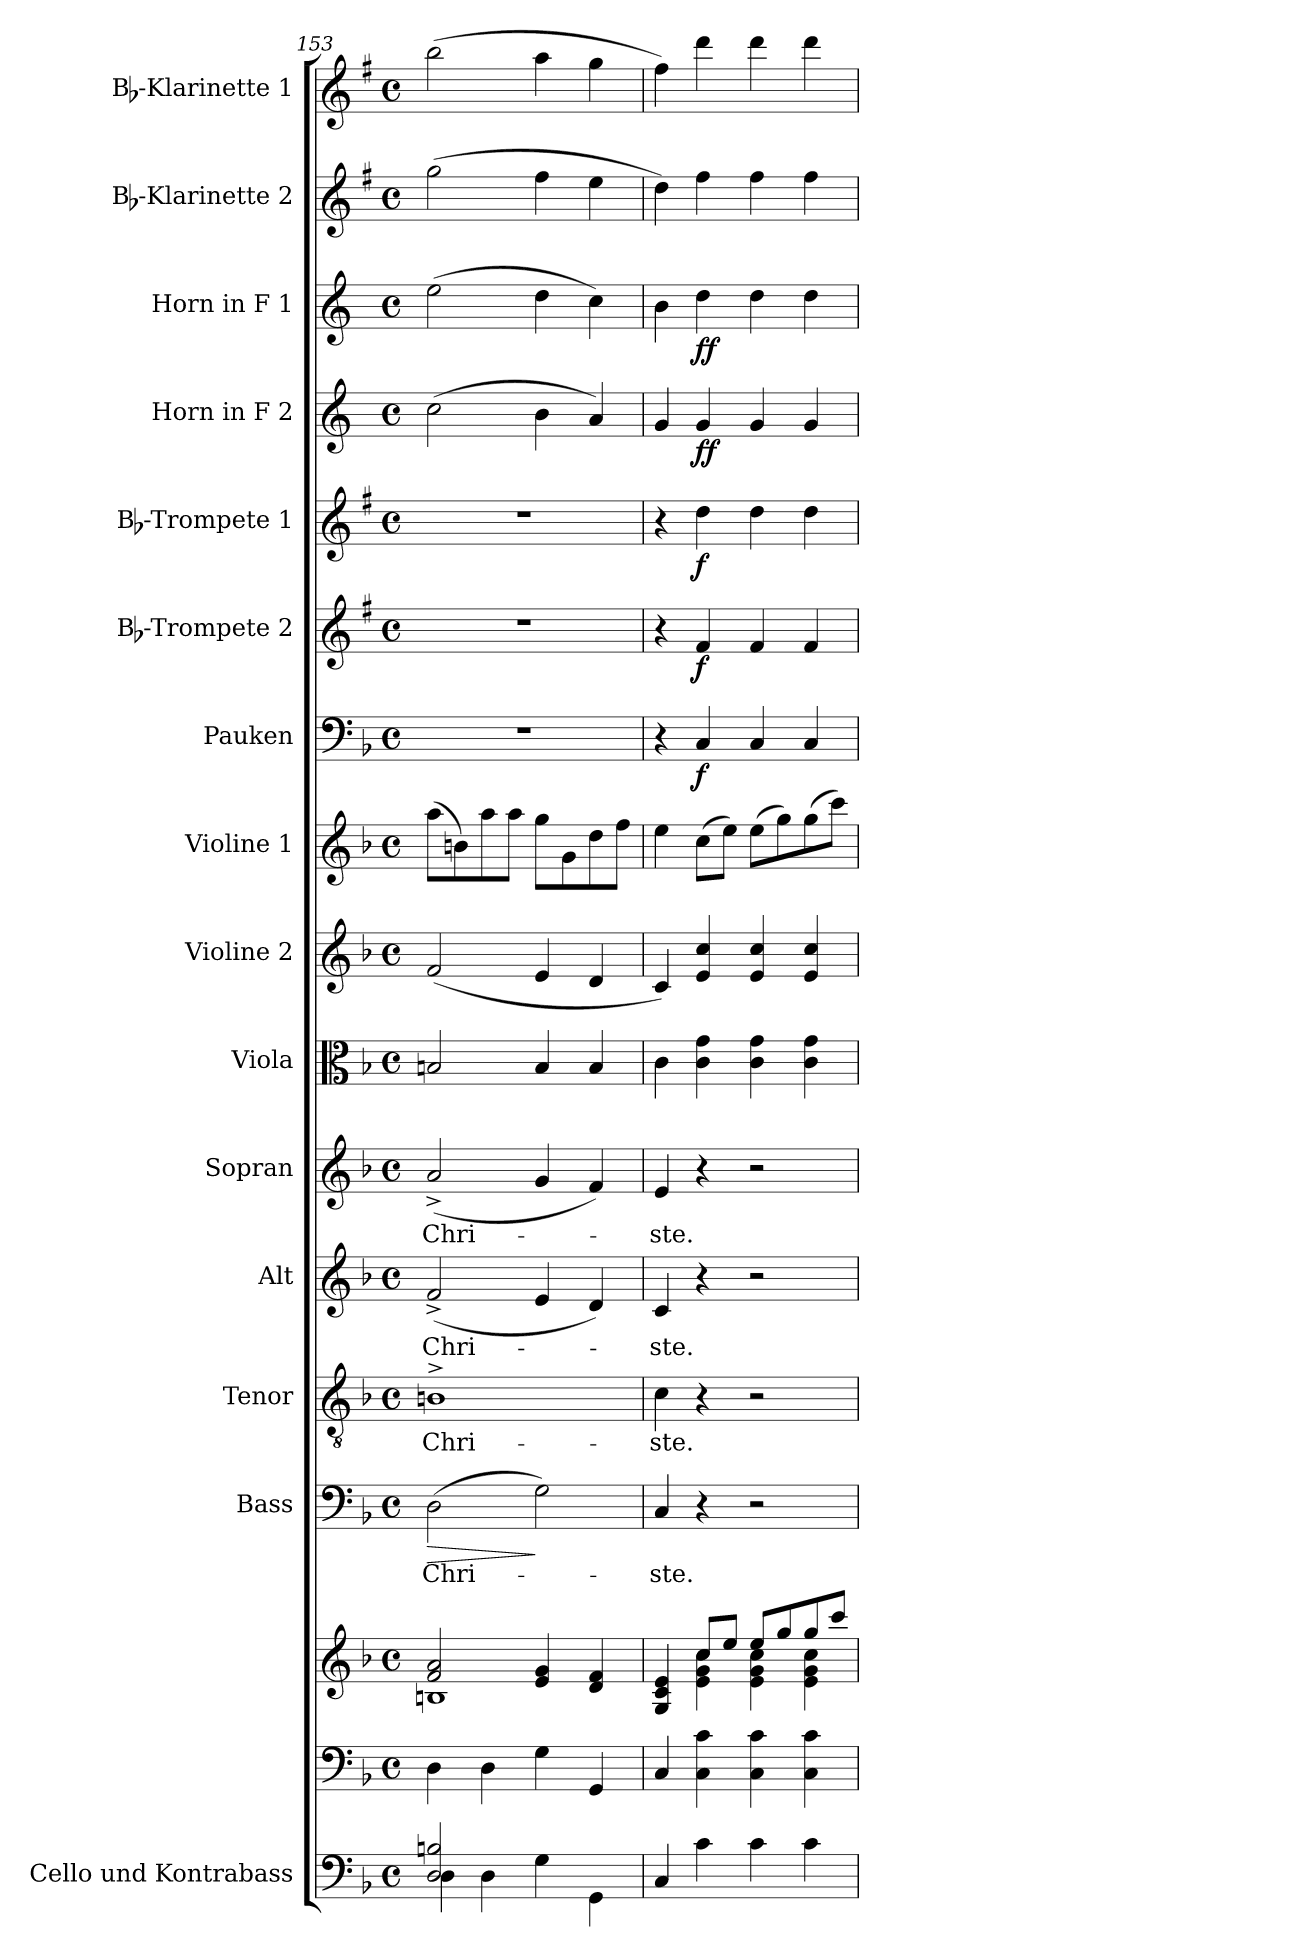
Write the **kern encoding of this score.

**kern	**kern	**kern	**kern	**text	**dynam	**kern	**text	**kern	**text	**kern	**text	**kern	**kern	**kern	**kern	**dynam	**kern	**dynam	**kern	**dynam	**kern	**dynam	**kern	**dynam	**kern	**kern
*part16	*part15	*part15	*part14	*part14	*part14	*part13	*part13	*part12	*part12	*part11	*part11	*part10	*part9	*part8	*part7	*part7	*part6	*part6	*part5	*part5	*part4	*part4	*part3	*part3	*part2	*part1
*staff17	*staff16	*staff15	*staff14	*staff14	*staff14	*staff13	*staff13	*staff12	*staff12	*staff11	*staff11	*staff10	*staff9	*staff8	*staff7	*staff7	*staff6	*staff6	*staff5	*staff5	*staff4	*staff4	*staff3	*staff3	*staff2	*staff1
*I"Cello und Kontrabass	*	*	*I"Bass	*	*	*I"Tenor	*	*I"Alt	*	*I"Sopran	*	*I"Viola	*I"Violine 2	*I"Violine 1	*I"Pauken	*	*I"Bb-Trompete 2	*	*I"Bb-Trompete 1	*	*I"Horn in F 2	*	*I"Horn in F 1	*	*I"Bb-Klarinette 2	*I"Bb-Klarinette 1
*I'Kb.	*	*	*I'B.	*	*	*I'T.	*	*I'A.	*	*I'S.	*	*I'Vla.	*I'Vl. 2	*I'Vl. 1	*I'Pk.	*	*I'Bb Trp. 2	*	*I'Bb Trp. 1	*	*	*	*	*	*I'Bb Kl. 2	*I'Bb Kl. 1
*clefF4	*clefF4	*clefG2	*clefF4	*	*	*clefGv2	*	*clefG2	*	*clefG2	*	*clefC3	*clefG2	*clefG2	*clefF4	*	*clefG2	*	*clefG2	*	*clefG2	*	*clefG2	*	*clefG2	*clefG2
*ITrd7c12	*	*	*	*	*	*	*	*	*	*	*	*	*	*	*	*	*ITrd1c2	*	*ITrd1c2	*	*ITrd4c7	*	*ITrd4c7	*	*ITrd1c2	*ITrd1c2
*k[b-]	*k[b-]	*k[b-]	*k[b-]	*	*	*k[b-]	*	*k[b-]	*	*k[b-]	*	*k[b-]	*k[b-]	*k[b-]	*k[b-]	*	*k[b-]	*	*k[b-]	*	*k[b-]	*	*k[b-]	*	*k[b-]	*k[b-]
*F:	*F:	*F:	*F:	*	*	*F:	*	*F:	*	*F:	*	*F:	*F:	*F:	*F:	*	*F:	*	*F:	*	*F:	*	*F:	*	*F:	*F:
*M4/4	*M4/4	*M4/4	*M4/4	*	*	*M4/4	*	*M4/4	*	*M4/4	*	*M4/4	*M4/4	*M4/4	*M4/4	*	*M4/4	*	*M4/4	*	*M4/4	*	*M4/4	*	*M4/4	*M4/4
*met(c)	*met(c)	*met(c)	*met(c)	*	*	*met(c)	*	*met(c)	*	*met(c)	*	*met(c)	*met(c)	*met(c)	*met(c)	*	*met(c)	*	*met(c)	*	*met(c)	*	*met(c)	*	*met(c)	*met(c)
=153	=153	=153	=153	=153	=153	=153	=153	=153	=153	=153	=153	=153	=153	=153	=153	=153	=153	=153	=153	=153	=153	=153	=153	=153	=153	=153
*^	*	*^	*	*	*	*	*	*	*	*	*	*	*	*	*	*	*	*	*	*	*	*	*	*	*	*
!	!	!	!	!	!	!LO:LY:b	!LO:HP:b	!	!LO:LY:b	!	!LO:LY:b	!	!LO:LY:b	!	!	!	!	!	!	!	!	!	!	!	!	!	!	!
2DD/ 2BBn/	4DD\	4D\	2f/ 2a/	1Bn	(>2D\	Chri-	>	1Bn^>	Chri-	(<2f^>/	Chri-	(<2a^>/	Chri-	2Bn/	(<2f/	(>8aa\L	1r	.	1r	.	1r	.	(>2f\	.	(>2a\	.	(>2ff\	(>2aa\
.	.	.	.	.	.	.	.	.	.	.	.	.	.	.	.	8bn\)	.	.	.	.	.	.	.	.	.	.	.	.
.	4DD\	4D\	.	.	.	.	.	.	.	.	.	.	.	.	.	8aa\	.	.	.	.	.	.	.	.	.	.	.	.
.	.	.	.	.	.	.	.	.	.	.	.	.	.	.	.	8aa\J	.	.	.	.	.	.	.	.	.	.	.	.
2ryy	4GG\	4G\	4e/ 4g/	.	2G\)	.	]	.	.	4e/	.	4g/	.	4B/	4e/	8gg\L	.	.	.	.	.	.	4e\	.	4g\	.	4ee\	4gg\
.	.	.	.	.	.	.	.	.	.	.	.	.	.	.	.	8g\	.	.	.	.	.	.	.	.	.	.	.	.
.	4GGG\	4GG/	4d/ 4f/	.	.	.	.	.	.	4d/)	.	4f/)	.	4B/	4d/	8dd\	.	.	.	.	.	.	4d/)	.	4f\)	.	4dd\	4ff\
.	.	.	.	.	.	.	.	.	.	.	.	.	.	.	.	8ff\J	.	.	.	.	.	.	.	.	.	.	.	.
*v	*v	*	*	*	*	*	*	*	*	*	*	*	*	*	*	*	*	*	*	*	*	*	*	*	*	*	*	*
=154	=154	=154	=154	=154	=154	=154	=154	=154	=154	=154	=154	=154	=154	=154	=154	=154	=154	=154	=154	=154	=154	=154	=154	=154	=154	=154	=154
!	!	!	!	!	!LO:LY:b	!	!	!LO:LY:b	!	!LO:LY:b	!	!LO:LY:b	!	!	!	!	!	!	!	!	!	!	!	!	!	!	!
4CC/	4C/	4G/ 4c/ 4e/	4ryy	4C/	-ste.	.	4c\	-ste.	4c/	-ste.	4e/	-ste.	4c\	4c/)	4ee\	4r	.	4r	.	4r	.	4c/	.	4e\	.	4cc\)	4ee\)
!	!	!	!	!	!	!	!	!	!	!	!	!	!	!	!	!	!LO:DY:b	!	!LO:DY:b	!	!LO:DY:b	!	!LO:DY:b	!	!LO:DY:b	!	!
4C\	4C\ 4c\	8cc!/L	4e\ 4g\ 4cc\	4r	.	.	4r	.	4r	.	4r	.	4c\ 4g\	4e/ 4cc/	(>8cc\L	4C/	f	4e/	f	4cc\	f	4c/	ff	4g\	ff	4ee\	4ccc\
.	.	8ee!/J	.	.	.	.	.	.	.	.	.	.	.	.	8ee\J)	.	.	.	.	.	.	.	.	.	.	.	.
4C\	4C\ 4c\	8ee!/L	4e\ 4g\ 4cc\	2r	.	.	2r	.	2r	.	2r	.	4c\ 4g\	4e/ 4cc/	(>8ee\L	4C/	.	4e/	.	4cc\	.	4c/	.	4g\	.	4ee\	4ccc\
.	.	8gg!/	.	.	.	.	.	.	.	.	.	.	.	.	8gg\)	.	.	.	.	.	.	.	.	.	.	.	.
4C\	4C\ 4c\	8gg!/	4e\ 4g\ 4cc\	.	.	.	.	.	.	.	.	.	4c\ 4g\	4e/ 4cc/	(>8gg\	4C/	.	4e/	.	4cc\	.	4c/	.	4g\	.	4ee\	4ccc\
.	.	8ccc!/J	.	.	.	.	.	.	.	.	.	.	.	.	8ccc\J)	.	.	.	.	.	.	.	.	.	.	.	.
*	*	*v	*v	*	*	*	*	*	*	*	*	*	*	*	*	*	*	*	*	*	*	*	*	*	*	*	*
=	=	=	=	=	=	=	=	=	=	=	=	=	=	=	=	=	=	=	=	=	=	=	=	=	=	=
*-	*-	*-	*-	*-	*-	*-	*-	*-	*-	*-	*-	*-	*-	*-	*-	*-	*-	*-	*-	*-	*-	*-	*-	*-	*-	*-
